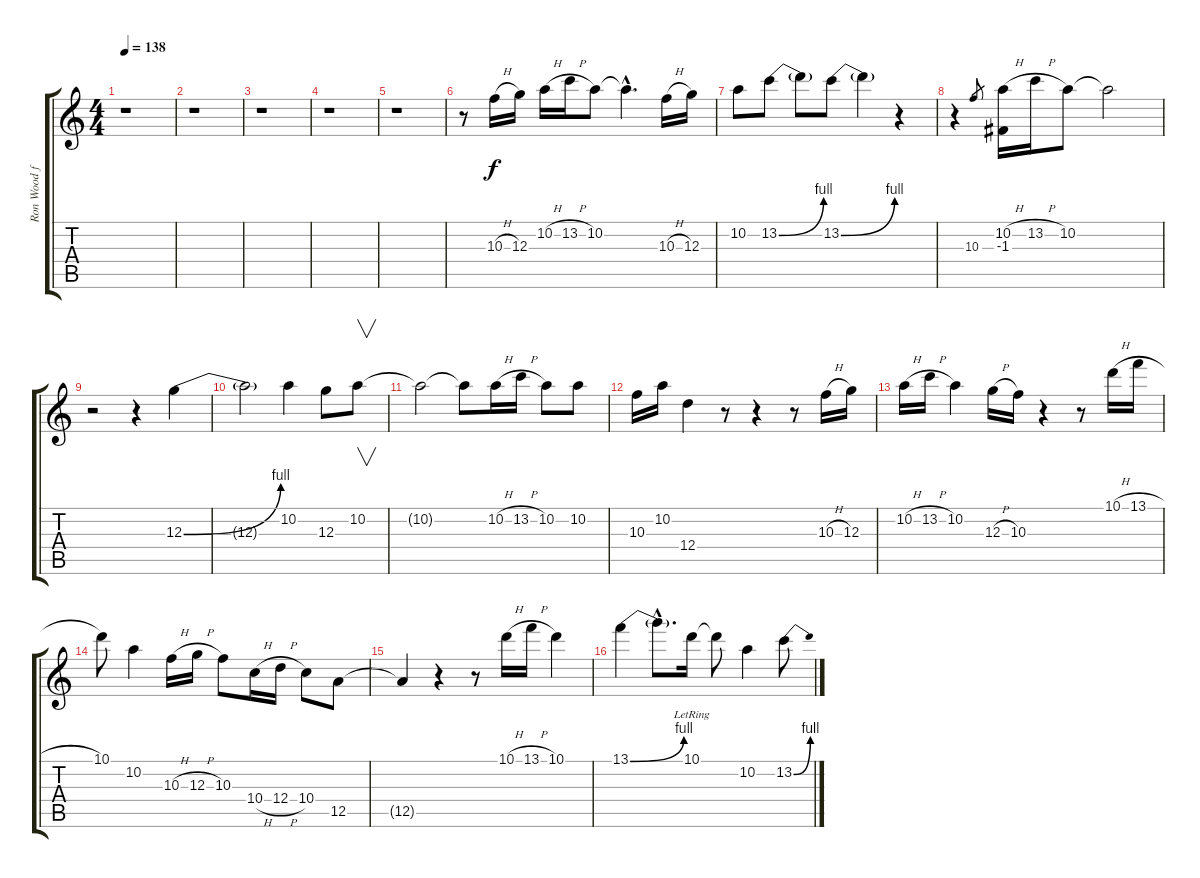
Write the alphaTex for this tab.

\track ("Ron Wood fills" "Ron Wood f") {instrument electricguitarjazz}
\staff {score tabs}
\tuning (E4 B3 G3 D3 A2 E2) {hide}
\ts (4 4)
\tempo 138
\clef g2
\ks c
r.1{dy f} |
r.1 |
r.1 |
r.1 |
r.1 |
r.8 10.3{h}.16 12.3.16 10.2{h}.16 13.2{h}.16 10.2.8 10.2{hac t}.4{d} 10.3{h}.16 12.3.16 |
10.2.8 13.2{be (bend 0 0 60 4)}.8 13.2{t}.8 13.2{be (bend 0 0 60 4)}.8 13.2{t}.4 r.4 |
r.4 10.3.8{gr} (10.2{h} -1.3).16 13.2{h}.16 10.2.8 10.2{t}.2 |
r.2 r.4 12.3{be (bend 0 0 60 4)}.4 |
12.3{t}.2 10.2.4 12.3.8 10.2.8{v} |
10.2{t}.2 10.2{t}.8 10.2{h}.16 13.2{h}.16 10.2.8 10.2.8 |
10.3.16 10.2.16 12.4.4 r.8 r.4 r.8 10.3{h}.16 12.3.16 |
10.2{h}.16 13.2{h}.16 10.2.4 12.3{h}.16 10.3.16 r.4 r.8 10.1{h}.16 13.1{h}.16 |
10.1.8 10.2.4 10.3{h}.16 12.3{h}.16 10.3.8 10.4{h}.16 12.4{h}.16 10.4.8 12.5.8 |
12.5{t}.4 r.4 r.8 10.1{h}.16 13.1{h}.16 10.1.4 |
13.1{be (bend 0 0 60 4)}.4 13.1{hac t}.8{d} 10.1{lr}.16 10.1{t}.8 10.2.4 13.2{be (bend 0 0 60 4)}.8
